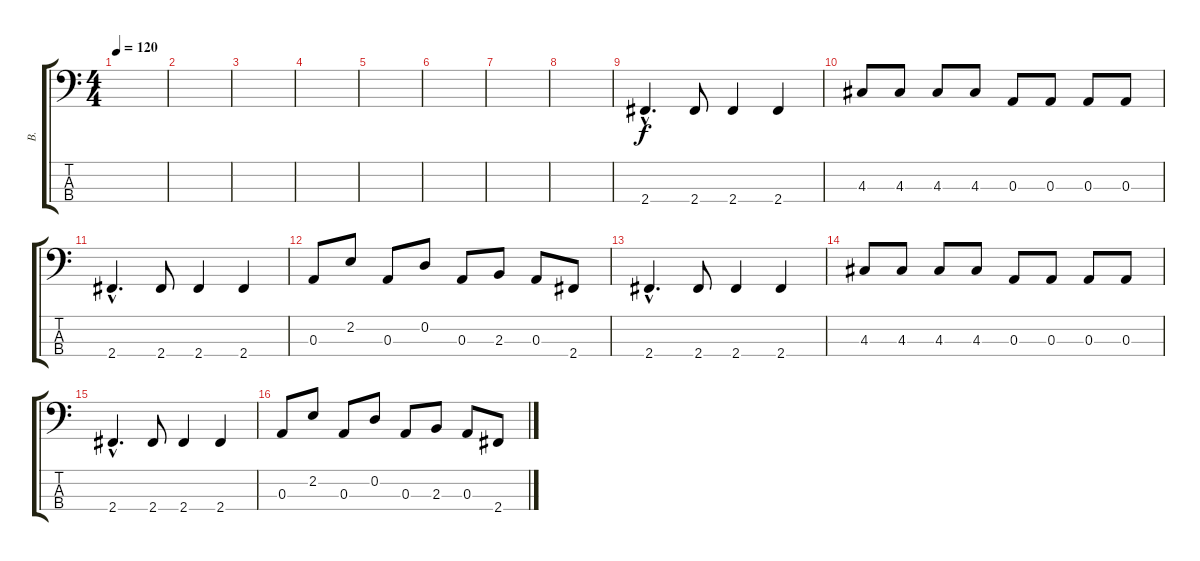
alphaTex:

\track ("B." "B.") {instrument electricbassfinger}
\staff {score tabs}
\tuning (G2 D2 A1 E1) {hide}
\ts (4 4)
\tempo 120
\clef f4
\ks c
|
|
|
|
|
|
|
|
2.4{hac}.4{d} 2.4.8 2.4.4 2.4.4 |
4.3.8 4.3.8 4.3.8 4.3.8 0.3.8 0.3.8 0.3.8 0.3.8 |
2.4{hac}.4{d} 2.4.8 2.4.4 2.4.4 |
0.3.8 2.2.8 0.3.8 0.2.8 0.3.8 2.3.8 0.3.8 2.4.8 |
2.4{hac}.4{d} 2.4.8 2.4.4 2.4.4 |
4.3.8 4.3.8 4.3.8 4.3.8 0.3.8 0.3.8 0.3.8 0.3.8 |
2.4{hac}.4{d} 2.4.8 2.4.4 2.4.4 |
0.3.8 2.2.8 0.3.8 0.2.8 0.3.8 2.3.8 0.3.8 2.4.8
